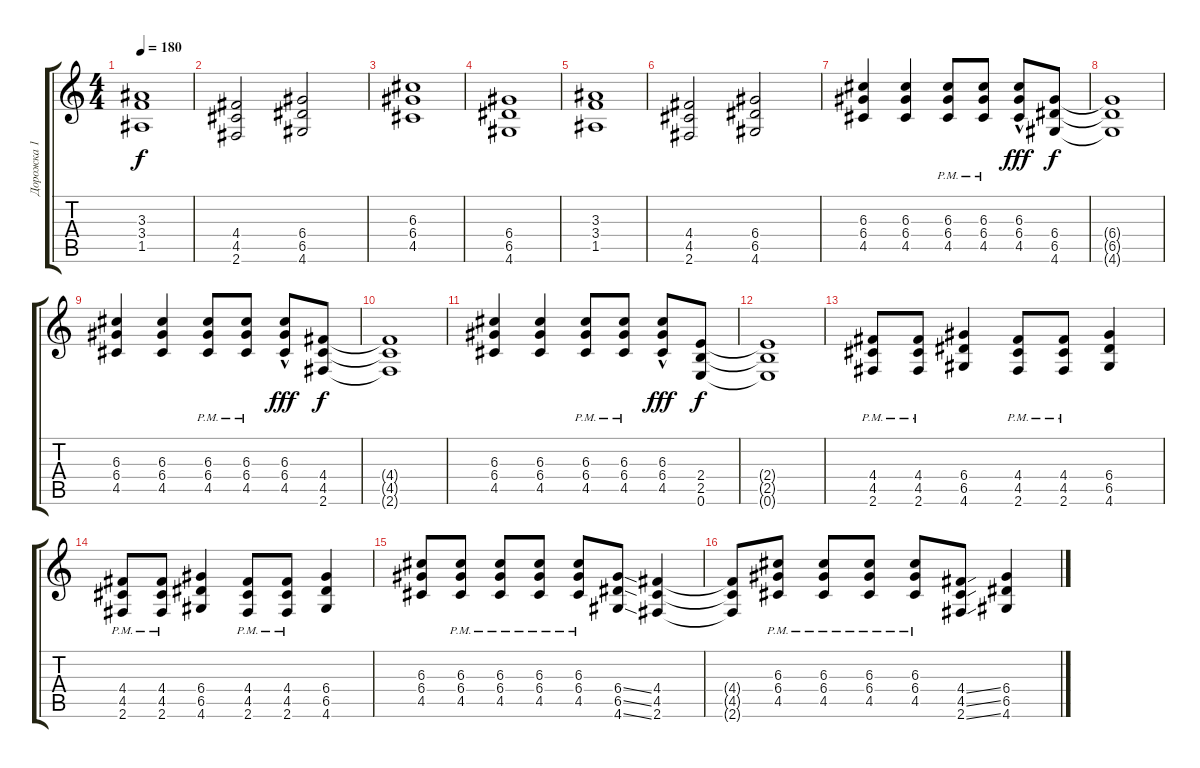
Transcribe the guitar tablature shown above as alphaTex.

\track ("Дорожка 1" "Дорожка 1") {instrument distortionguitar}
\staff {score tabs}
\tuning (E4 B3 G3 D3 A2 E2) {hide}
\ts (4 4)
\tempo 180
\clef g2
\ks c
(3.3 3.4 1.5).1{dy f} |
(4.4 4.5 2.6).2 (6.4 6.5 4.6).2 |
(6.3 6.4 4.5).1 |
(6.4 6.5 4.6).1 |
(3.3 3.4 1.5).1 |
(4.4 4.5 2.6).2 (6.4 6.5 4.6).2 |
(6.3 6.4 4.5).4 (6.3 6.4 4.5).4 (6.3{pm} 6.4{pm} 4.5{pm}).8 (6.3{pm} 6.4{pm} 4.5{pm}).8 (6.3{hac} 6.4{hac} 4.5{hac}).8{dy fff} (6.4 6.5 4.6).8{dy f} |
(6.4{t} 6.5{t} 4.6{t}).1 |
(6.3 6.4 4.5).4 (6.3 6.4 4.5).4 (6.3{pm} 6.4{pm} 4.5{pm}).8 (6.3{pm} 6.4{pm} 4.5{pm}).8 (6.3{hac} 6.4{hac} 4.5{hac}).8{dy fff} (4.4 4.5 2.6).8{dy f} |
(4.4{t} 4.5{t} 2.6{t}).1 |
(6.3 6.4 4.5).4 (6.3 6.4 4.5).4 (6.3{pm} 6.4{pm} 4.5{pm}).8 (6.3{pm} 6.4{pm} 4.5{pm}).8 (6.3{hac} 6.4{hac} 4.5{hac}).8{dy fff} (2.4 2.5 0.6).8{dy f} |
(2.4{t} 2.5{t} 0.6{t}).1 |
(4.4{pm} 4.5{pm} 2.6{pm}).8 (4.4{pm} 4.5{pm} 2.6{pm}).8 (6.4 6.5 4.6).4 (4.4{pm} 4.5{pm} 2.6{pm}).8 (4.4{pm} 4.5{pm} 2.6{pm}).8 (6.4 6.5 4.6).4 |
(4.4{pm} 4.5{pm} 2.6{pm}).8 (4.4{pm} 4.5{pm} 2.6{pm}).8 (6.4 6.5 4.6).4 (4.4{pm} 4.5{pm} 2.6{pm}).8 (4.4{pm} 4.5{pm} 2.6{pm}).8 (6.4 6.5 4.6).4 |
(6.3 6.4 4.5).8 (6.3{pm} 6.4{pm} 4.5{pm}).8 (6.3{pm} 6.4{pm} 4.5{pm}).8 (6.3{pm} 6.4{pm} 4.5{pm}).8 (6.3{pm} 6.4{pm} 4.5{pm}).8 (6.4{ss} 6.5{ss} 4.6{ss}).8 (4.4 4.5 2.6).4 |
(4.4{t} 4.5{t} 2.6{t}).8 (6.3{pm} 6.4{pm} 4.5{pm}).8 (6.3{pm} 6.4{pm} 4.5{pm}).8 (6.3{pm} 6.4{pm} 4.5{pm}).8 (6.3{pm} 6.4{pm} 4.5{pm}).8 (4.4{ss} 4.5{ss} 2.6{ss}).8 (6.4 6.5 4.6).4
